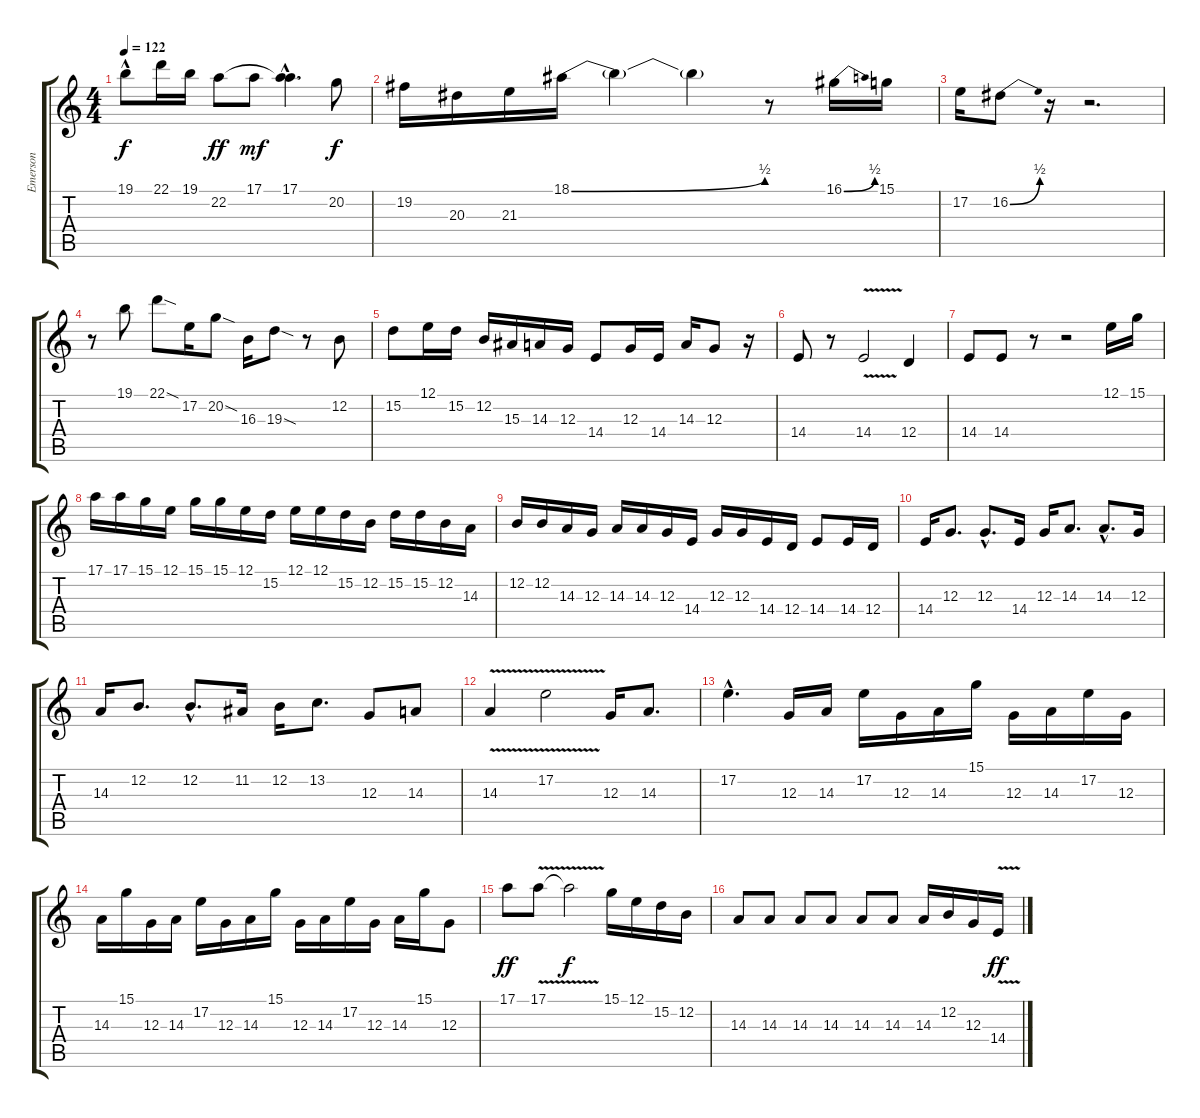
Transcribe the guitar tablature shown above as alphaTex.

\track ("Emerson" "Emerson") {instrument lead8bassandlead}
\staff {score tabs}
\tuning (E4 B3 G3 D3 A2 E2) {hide}
\ts (4 4)
\tempo 122
\clef g2
\ks c
19.1{hac}.8{dy f} 22.1.16 19.1.16 22.2.8{dy ff} 17.1.8{dy mf} (17.1{hac} 22.2{hac t}).4{d} 20.2.8{dy f} |
19.2.16 20.3.16 21.3.16 18.1{be (bend 0 0 60 2)}.16 18.1{t}.4 18.1{t}.4 r.8 16.1{be (bend 0 0 60 2)}.16 15.1.16 |
17.2.16 16.2{be (bend 0 0 60 2)}.8 r.16 r.2{d} |
r.8 19.1.8 22.1{sod}.8 17.2.16 20.2{sod}.8 16.3.16 19.3{sod}.8 r.8 12.2.8 |
15.2.8 12.1.16 15.2.16 12.2.16 15.3.16 14.3.16 12.3.16 14.4.8 12.3.16 14.4.16 14.3.16 12.3.8 r.16 |
14.4.8 r.8 14.4{v}.2 12.4.4 |
14.4.8 14.4.8 r.8 r.2 12.1.16 15.1.16 |
17.1.16 17.1.16 15.1.16 12.1.16 15.1.16 15.1.16 12.1.16 15.2.16 12.1.16 12.1.16 15.2.16 12.2.16 15.2.16 15.2.16 12.2.16 14.3.16 |
12.2.16 12.2.16 14.3.16 12.3.16 14.3.16 14.3.16 12.3.16 14.4.16 12.3.16 12.3.16 14.4.16 12.4.16 14.4.8 14.4.16 12.4.16 |
14.4.16 12.3.8{d} 12.3{hac}.8{d} 14.4.16 12.3.16 14.3.8{d} 14.3{hac}.8{d} 12.3.16 |
14.3.16 12.2.8{d} 12.2{hac}.8{d} 11.2.16 12.2.16 13.2.8{d} 12.3.8 14.3.8 |
14.3{v}.4 17.2{v}.2 12.3.16 14.3.8{d} |
17.2{hac}.4{d} 12.3.16 14.3.16 17.2.16 12.3.16 14.3.16 15.1.16 12.3.16 14.3.16 17.2.16 12.3.16 |
14.3.16 15.1.16 12.3.16 14.3.16 17.2.16 12.3.16 14.3.16 15.1.16 12.3.16 14.3.16 17.2.16 12.3.16 14.3.16 15.1.16 12.3.8 |
17.1.8{dy ff} 17.1{v}.8 17.1{t}.2{dy f} 15.1.16 12.1.16 15.2.16 12.2.16 |
14.3.8 14.3.8 14.3.8 14.3.8 14.3.8 14.3.8 14.3.16 12.2.16 12.3.16 14.4{v}.16{dy ff}
